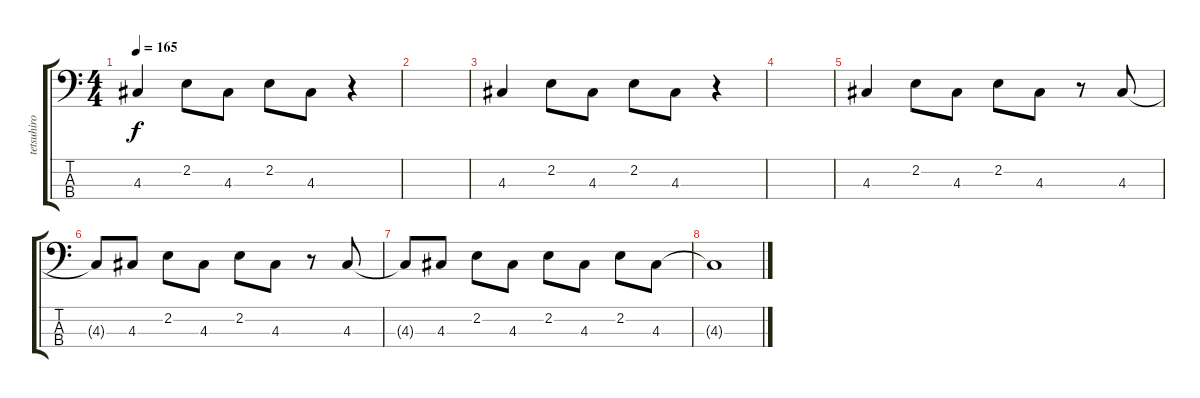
\track ("tetsuhiro tanuma" "tetsuhiro ") {instrument electricbasspick}
\staff {score tabs}
\tuning (G2 D2 A1 E1) {hide}
\ts (4 4)
\tempo 165
\clef f4
\ks c
4.3.4{dy f} 2.2.8 4.3.8 2.2.8 4.3.8 r.4 |
|
4.3.4 2.2.8 4.3.8 2.2.8 4.3.8 r.4 |
|
4.3.4 2.2.8 4.3.8 2.2.8 4.3.8 r.8 4.3.8 |
4.3{t}.8 4.3.8 2.2.8 4.3.8 2.2.8 4.3.8 r.8 4.3.8 |
4.3{t}.8 4.3.8 2.2.8 4.3.8 2.2.8 4.3.8 2.2.8 4.3.8 |
4.3{t}.1
